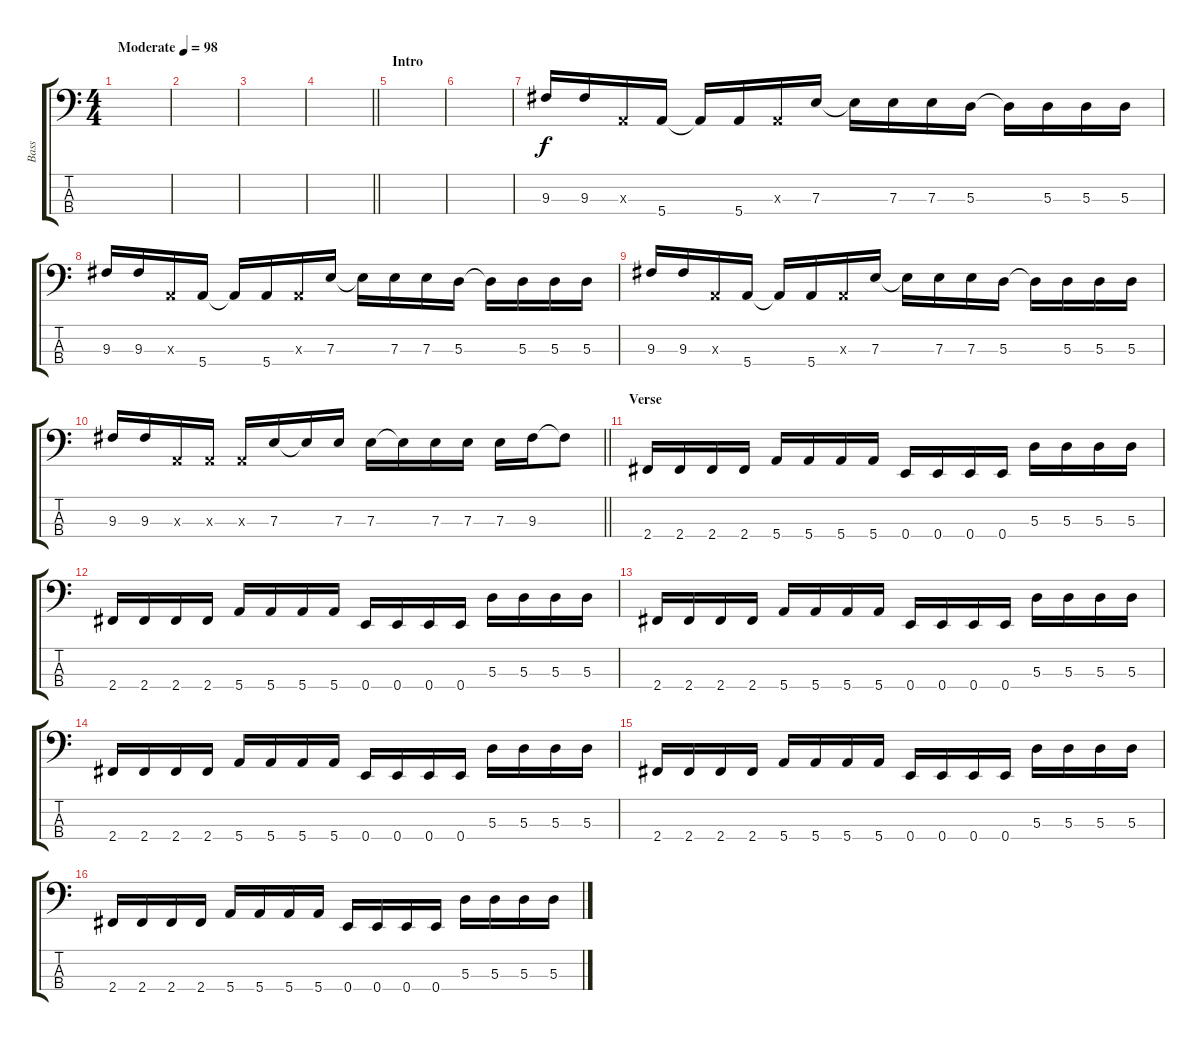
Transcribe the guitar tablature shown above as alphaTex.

\track ("Bass" "Bass") {instrument electricbassfinger}
\staff {score tabs}
\tuning (G2 D2 A1 E1) {hide}
\ts (4 4)
\tempo (98 "Moderate")
\clef f4
\ks c
|
|
|
\barLineRight lightlight
|
\section ("" "Intro")
|
|
9.3.16 9.3.16 0.3{x}.16 5.4.16 5.4{t}.16 5.4.16 0.3{x}.16 7.3.16 7.3{t}.16 7.3.16 7.3.16 5.3.16 5.3{t}.16 5.3.16 5.3.16 5.3.16 |
9.3.16 9.3.16 0.3{x}.16 5.4.16 5.4{t}.16 5.4.16 0.3{x}.16 7.3.16 7.3{t}.16 7.3.16 7.3.16 5.3.16 5.3{t}.16 5.3.16 5.3.16 5.3.16 |
9.3.16 9.3.16 0.3{x}.16 5.4.16 5.4{t}.16 5.4.16 0.3{x}.16 7.3.16 7.3{t}.16 7.3.16 7.3.16 5.3.16 5.3{t}.16 5.3.16 5.3.16 5.3.16 |
\barLineRight lightlight
9.3.16 9.3.16 0.3{x}.16 0.3{x}.16 0.3{x}.16 7.3.16 7.3{t}.16 7.3.16 7.3.16 7.3{t}.16 7.3.16 7.3.16 7.3.16 9.3.16 9.3{t}.8 |
\section ("" "Verse")
2.4.16 2.4.16 2.4.16 2.4.16 5.4.16 5.4.16 5.4.16 5.4.16 0.4.16 0.4.16 0.4.16 0.4.16 5.3.16 5.3.16 5.3.16 5.3.16 |
2.4.16 2.4.16 2.4.16 2.4.16 5.4.16 5.4.16 5.4.16 5.4.16 0.4.16 0.4.16 0.4.16 0.4.16 5.3.16 5.3.16 5.3.16 5.3.16 |
2.4.16 2.4.16 2.4.16 2.4.16 5.4.16 5.4.16 5.4.16 5.4.16 0.4.16 0.4.16 0.4.16 0.4.16 5.3.16 5.3.16 5.3.16 5.3.16 |
2.4.16 2.4.16 2.4.16 2.4.16 5.4.16 5.4.16 5.4.16 5.4.16 0.4.16 0.4.16 0.4.16 0.4.16 5.3.16 5.3.16 5.3.16 5.3.16 |
2.4.16 2.4.16 2.4.16 2.4.16 5.4.16 5.4.16 5.4.16 5.4.16 0.4.16 0.4.16 0.4.16 0.4.16 5.3.16 5.3.16 5.3.16 5.3.16 |
2.4.16 2.4.16 2.4.16 2.4.16 5.4.16 5.4.16 5.4.16 5.4.16 0.4.16 0.4.16 0.4.16 0.4.16 5.3.16 5.3.16 5.3.16 5.3.16
